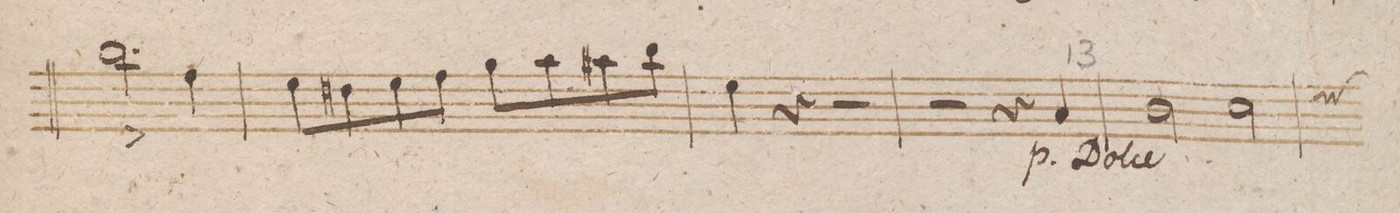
**kern	**dynam
*I"Fagotto 1mo	*
*clefF4	*
*k[b-]	*
*met(c)	*
*M4/4	*
2.d^<\	.
4A\	.
=11	=11
8G\L	.
8F#X\	.
8G\	.
8A\J	.
8B-\L	.
8c\	.
8c#X\	.
8d\J	.
=12	=12
4G\	.
4r	.
2r	.
=13	=13
2r	.
4r	.
4C/	p
=14	=14
2D\	.
2E\	.
*custos:F	*
=15	=15
*-	*-
